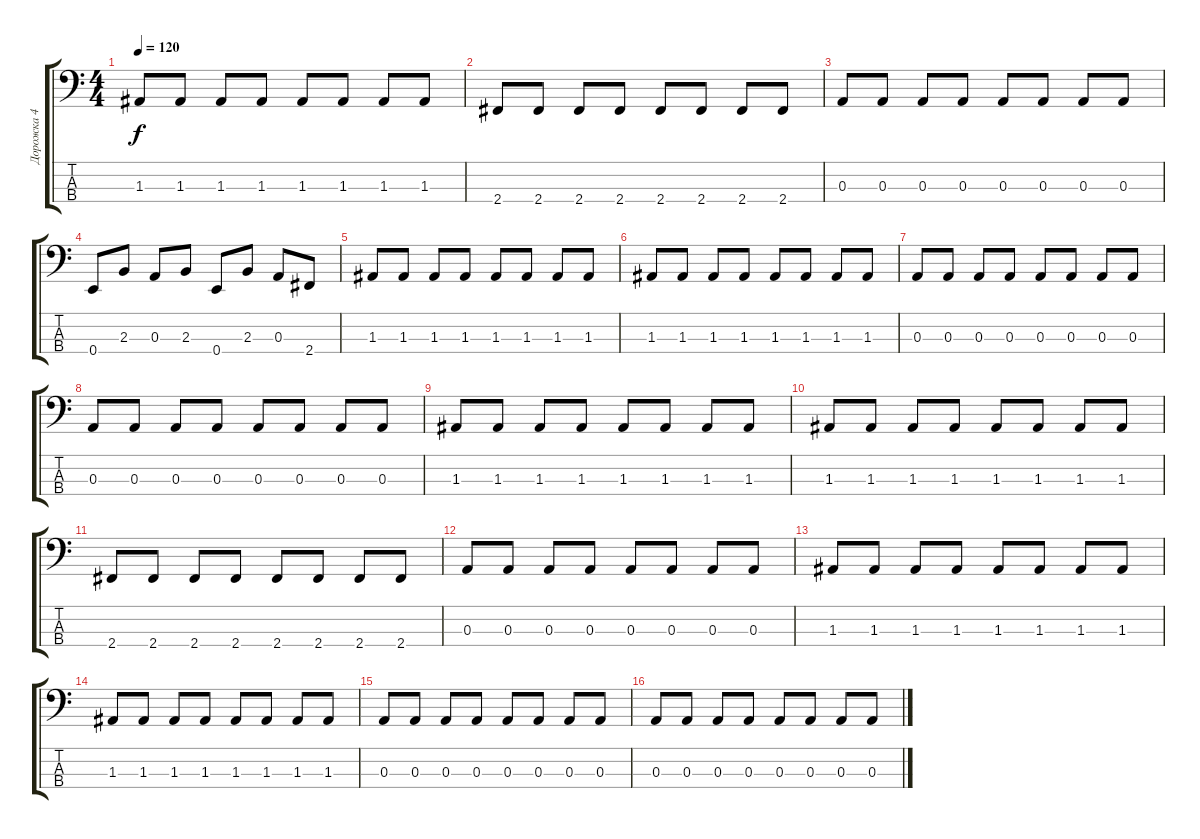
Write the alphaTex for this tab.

\track ("Дорожка 4" "Дорожка 4") {instrument electricbassfinger}
\staff {score tabs}
\tuning (G2 D2 A1 E1) {hide}
\ts (4 4)
\tempo 120
\clef f4
\ks c
1.3.8{dy f} 1.3.8 1.3.8 1.3.8 1.3.8 1.3.8 1.3.8 1.3.8 |
2.4.8 2.4.8 2.4.8 2.4.8 2.4.8 2.4.8 2.4.8 2.4.8 |
0.3.8 0.3.8 0.3.8 0.3.8 0.3.8 0.3.8 0.3.8 0.3.8 |
0.4.8 2.3.8 0.3.8 2.3.8 0.4.8 2.3.8 0.3.8 2.4.8 |
1.3.8 1.3.8 1.3.8 1.3.8 1.3.8 1.3.8 1.3.8 1.3.8 |
1.3.8 1.3.8 1.3.8 1.3.8 1.3.8 1.3.8 1.3.8 1.3.8 |
0.3.8 0.3.8 0.3.8 0.3.8 0.3.8 0.3.8 0.3.8 0.3.8 |
0.3.8 0.3.8 0.3.8 0.3.8 0.3.8 0.3.8 0.3.8 0.3.8 |
1.3.8 1.3.8 1.3.8 1.3.8 1.3.8 1.3.8 1.3.8 1.3.8 |
1.3.8 1.3.8 1.3.8 1.3.8 1.3.8 1.3.8 1.3.8 1.3.8 |
2.4.8 2.4.8 2.4.8 2.4.8 2.4.8 2.4.8 2.4.8 2.4.8 |
0.3.8 0.3.8 0.3.8 0.3.8 0.3.8 0.3.8 0.3.8 0.3.8 |
1.3.8 1.3.8 1.3.8 1.3.8 1.3.8 1.3.8 1.3.8 1.3.8 |
1.3.8 1.3.8 1.3.8 1.3.8 1.3.8 1.3.8 1.3.8 1.3.8 |
0.3.8 0.3.8 0.3.8 0.3.8 0.3.8 0.3.8 0.3.8 0.3.8 |
0.3.8 0.3.8 0.3.8 0.3.8 0.3.8 0.3.8 0.3.8 0.3.8
